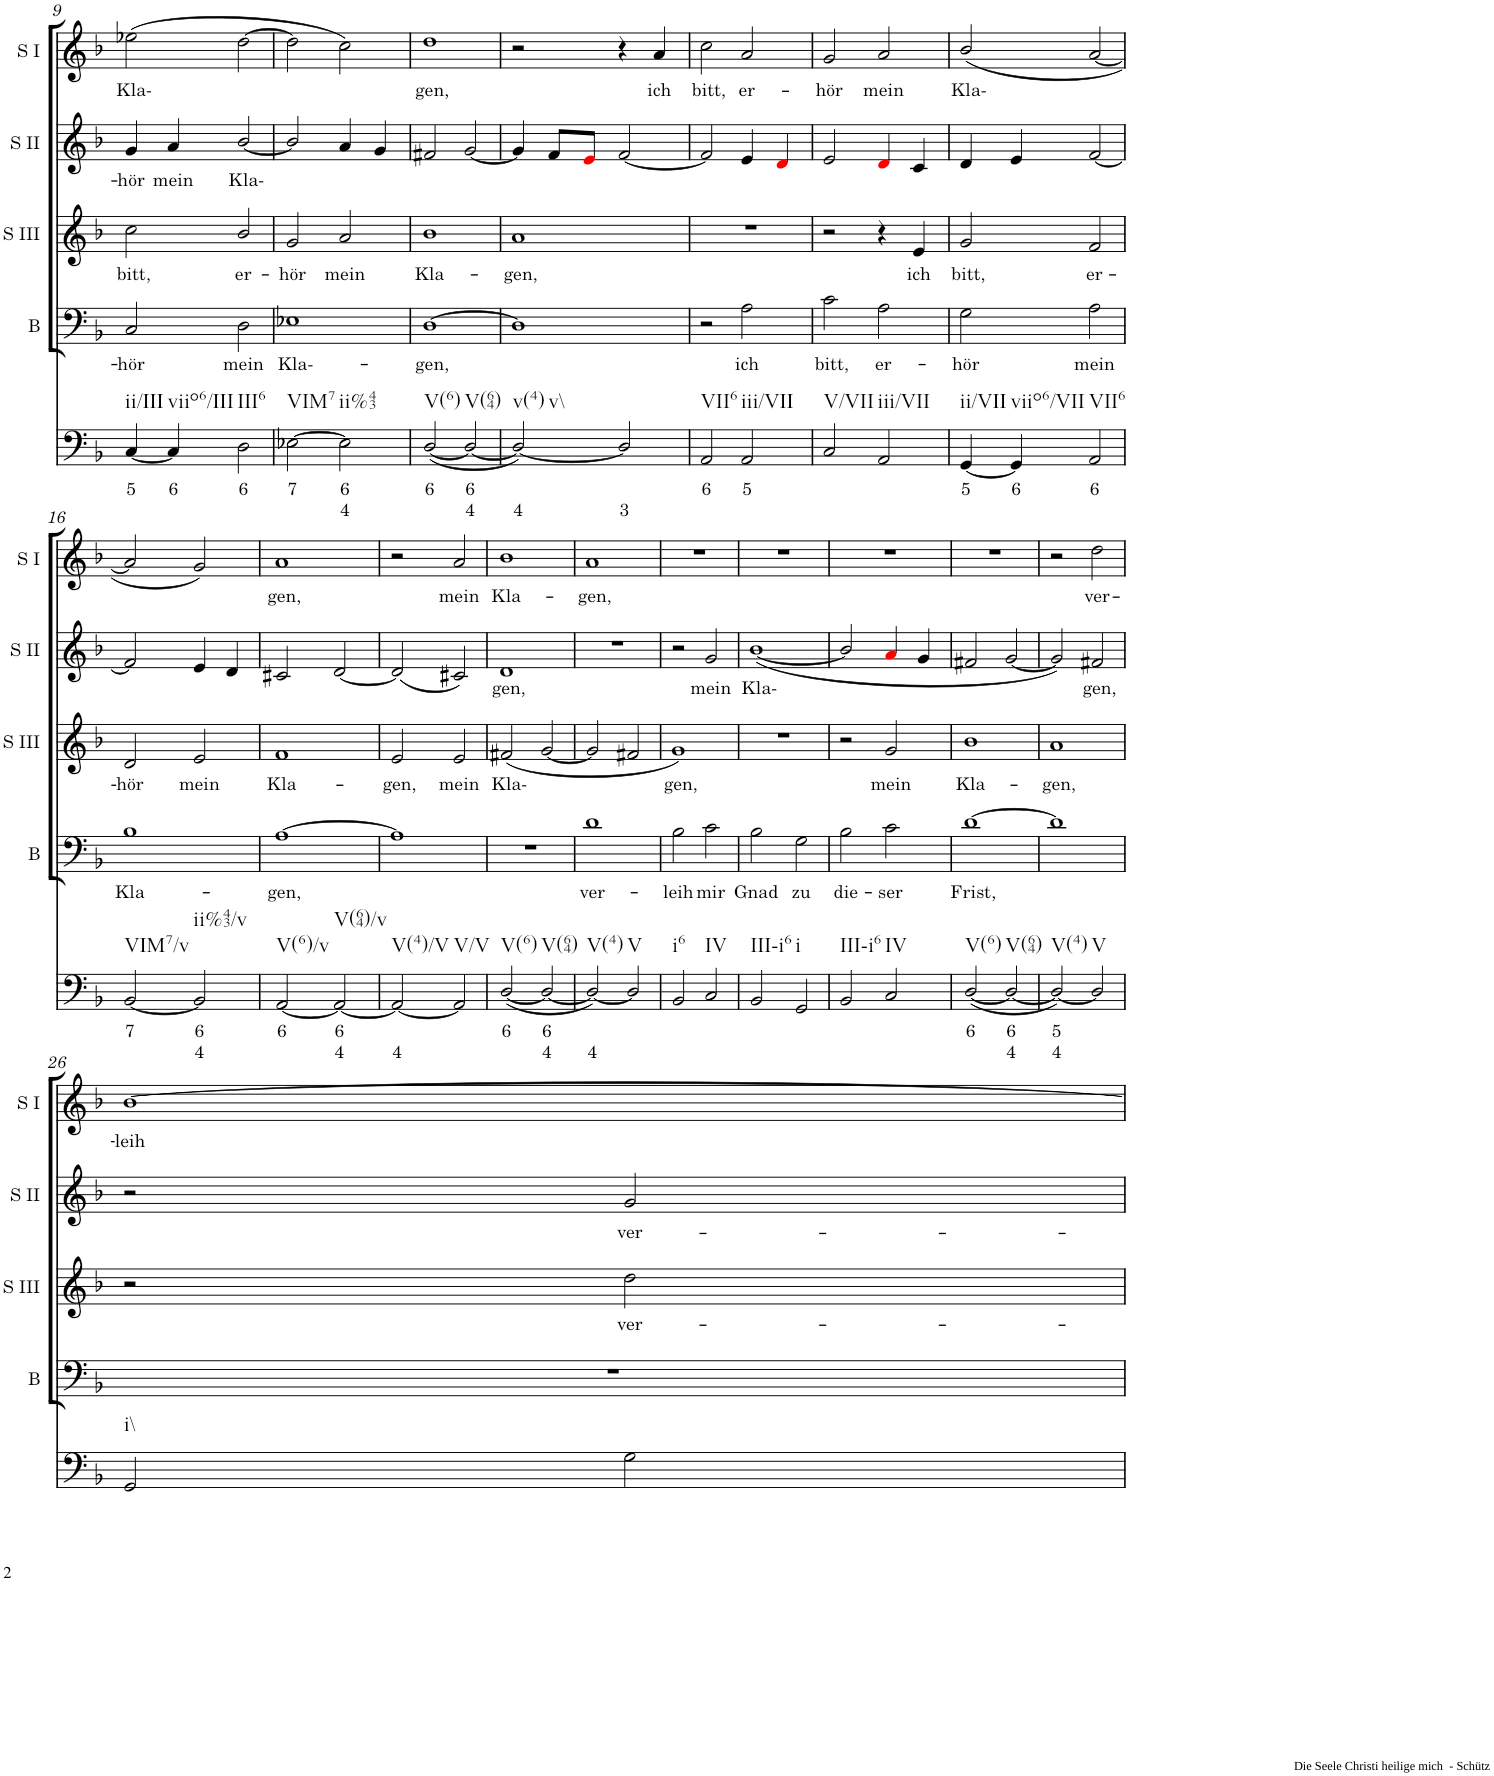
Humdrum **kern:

**kern	**text	**text	**kern	**text	**kern	**text	**kern	**text	**kern	**text
*part5	*part5	*part5	*part4	*part4	*part3	*part3	*part2	*part2	*part1	*part1
*staff5	*staff5	*staff5	*staff4	*staff4	*staff3	*staff3	*staff2	*staff2	*staff1	*staff1
*I"Continuo	*	*	*I"Bass	*	*I"Soprano III	*	*I"Soprano II	*	*I"Soprano I	*
*	*	*	*I'B	*	*I'S III	*	*I'S II	*	*I'S I	*
!!LO:PB:g=z
*clefF4	*	*	*clefF4	*	*clefG2	*	*clefG2	*	*clefG2	*
*k[b-]	*	*	*k[b-]	*	*k[b-]	*	*k[b-]	*	*k[b-]	*
*M4/4	*	*	*M4/4	*	*M4/4	*	*M4/4	*	*M4/4	*
=9	=9	=9	=9	=9	=9	=9	=9	=9	=9	=9
!LO:TX:b:t=ii/III	!	!	!	!	!	!	!	!	!	!
!	!LO:LY:b	!	!	!LO:LY:b	!	!LO:LY:b	!	!LO:LY:b	!	!LO:LY:b
[4C/	5	.	2C/	hör	2cc\	bitt,	4g/	hör	(2ee-X\	Kla-
!LO:TX:b:t=viio6/III	!	!	!	!	!	!	!	!	!	!
!	!LO:LY:b	!	!	!	!	!	!	!LO:LY:b	!	!
4C/]	6	.	.	.	.	.	4a/	mein	.	.
!LO:TX:b:t=III6	!	!	!	!	!	!	!	!	!	!
!	!LO:LY:b	!	!	!LO:LY:b	!	!LO:LY:b	!	!LO:LY:b	!	!
2D\	6	.	2D\	mein	2b-/	er-	[2b-/	Kla-	[2dd\	.
=10	=10	=10	=10	=10	=10	=10	=10	=10	=10	=10
!LO:TX:b:t=VIM7	!	!	!	!	!	!	!	!	!	!
!	!LO:LY:b	!	!	!LO:LY:b	!	!LO:LY:b	!	!	!	!
[2E-X\	7	.	1E-X	Kla--	2g/	hör	2b-/]	.	2dd\]	.
!LO:TX:b:t=ii%43	!	!	!	!	!	!	!	!	!	!
!	!LO:LY:b	!LO:LY:b	!	!	!	!LO:LY:b	!	!	!	!
2E-\]	6	4	.	.	2a/	mein	4a/	.	2cc\)	.
.	.	.	.	.	.	.	4g/	.	.	.
=11	=11	=11	=11	=11	=11	=11	=11	=11	=11	=11
!LO:TX:b:t=V(6)	!	!	!	!	!	!	!	!	!	!
!	!LO:LY:b	!	!	!LO:LY:b	!	!LO:LY:b	!	!	!	!LO:LY:b
([2D/	6	.	[1D	gen,	1b-	Kla-	2f#X/	.	1dd	gen,
!LO:TX:b:t=V(64)	!	!	!	!	!	!	!	!	!	!
!	!LO:LY:b	!LO:LY:b	!	!	!	!	!	!	!	!
2D/_	6	4	.	.	.	.	[2g/	.	.	.
=12	=12	=12	=12	=12	=12	=12	=12	=12	=12	=12
!LO:TX:b:t=v(4)	!	!	!	!	!	!	!	!	!	!
!LO:TX:b:t=v\\	!	!	!	!	!	!	!	!	!	!
!	!	!LO:LY:b	!	!	!	!LO:LY:b	!	!	!	!
2D/_)	.	4	1D]	.	1a	gen,	4g/]	.	2r	.
.	.	.	.	.	.	.	8f/L	.	.	.
.	.	.	.	.	.	.	8ei/J	.	.	.
!LO:TX:b:t=Die Seele Christi heilige mich  - Schütz	!	!	!	!	!	!	!	!	!	!
!	!	!LO:LY:b	!	!	!	!	!	!	!	!
2D/]	.	3	.	.	.	.	[2f/	.	4r	.
!	!	!	!	!	!	!	!	!	!	!LO:LY:b
.	.	.	.	.	.	.	.	.	4a/	ich
=13	=13	=13	=13	=13	=13	=13	=13	=13	=13	=13
!LO:TX:b:t=VII6	!	!	!	!	!	!	!	!	!	!
!	!LO:LY:b	!	!	!	!	!	!	!	!	!LO:LY:b
2AA/	6	.	2r	.	1r	.	2f/]	.	2cc\	bitt,
!LO:TX:b:t=iii/VII	!	!	!	!	!	!	!	!	!	!
!	!LO:LY:b	!	!	!LO:LY:b	!	!	!	!	!	!LO:LY:b
2AA/	5	.	2A\	ich	.	.	4e/	.	2a/	er-
.	.	.	.	.	.	.	4di/	.	.	.
=14	=14	=14	=14	=14	=14	=14	=14	=14	=14	=14
!LO:TX:b:t=V/VII	!	!	!	!	!	!	!	!	!	!
!	!	!	!	!LO:LY:b	!	!	!	!	!	!LO:LY:b
2C/	.	.	2c\	bitt,	2r	.	2e/	.	2g/	hör
!LO:TX:b:t=iii/VII	!	!	!	!	!	!	!	!	!	!
!	!	!	!	!LO:LY:b	!	!	!	!	!	!LO:LY:b
2AA/	.	.	2A\	er-	4r	.	4di/	.	2a/	mein
!	!	!	!	!	!	!LO:LY:b	!	!	!	!
.	.	.	.	.	4e/	ich	4c/	.	.	.
=15	=15	=15	=15	=15	=15	=15	=15	=15	=15	=15
!LO:TX:b:t=ii/VII	!	!	!	!	!	!	!	!	!	!
!	!LO:LY:b	!	!	!LO:LY:b	!	!LO:LY:b	!	!	!	!LO:LY:b
[4GG/	5	.	2G\	hör	2g/	bitt,	4d/	.	(2b-/	Kla-
!LO:TX:b:t=viio6/VII	!	!	!	!	!	!	!	!	!	!
!	!LO:LY:b	!	!	!	!	!	!	!	!	!
4GG/]	6	.	.	.	.	.	4e/	.	.	.
!LO:TX:b:t=VII6	!	!	!	!	!	!	!	!	!	!
!	!LO:LY:b	!	!	!LO:LY:b	!	!LO:LY:b	!	!	!	!
2AA/	6	.	2A\	mein	2f/	er-	[2f/	.	[2a/	.
!!LO:LB:g=z
=16	=16	=16	=16	=16	=16	=16	=16	=16	=16	=16
!LO:TX:b:t=VIM7/v	!	!	!	!	!	!	!	!	!	!
!	!LO:LY:b	!	!	!LO:LY:b	!	!LO:LY:b	!	!	!	!
[2BB-/	7	.	1B-	Kla-	2d/	hör	2f/]	.	2a/]	.
!LO:TX:b:t=ii%43/v	!	!	!	!	!	!	!	!	!	!
!	!LO:LY:b	!LO:LY:b	!	!	!	!LO:LY:b	!	!	!	!
2BB-/]	6	4	.	.	2e/	mein	4e/	.	2g/)	.
.	.	.	.	.	.	.	4d/	.	.	.
=17	=17	=17	=17	=17	=17	=17	=17	=17	=17	=17
!LO:TX:b:t=V(6)/v	!	!	!	!	!	!	!	!	!	!
!	!LO:LY:b	!	!	!LO:LY:b	!	!LO:LY:b	!	!	!	!LO:LY:b
[2AA/	6	.	[1A	gen,	1f	Kla-	2c#X/	.	1a	gen,
!LO:TX:b:t=V(64)/v	!	!	!	!	!	!	!	!	!	!
!	!LO:LY:b	!LO:LY:b	!	!	!	!	!	!	!	!
2AA/_	6	4	.	.	.	.	[2d/	.	.	.
=18	=18	=18	=18	=18	=18	=18	=18	=18	=18	=18
!LO:TX:b:t=V(4)/V	!	!	!	!	!	!	!	!	!	!
!	!	!LO:LY:b	!	!	!	!LO:LY:b	!	!	!	!
2AA/_	.	4	1A]	.	2e/	gen,	(2d/]	.	2r	.
!LO:TX:b:t=V/V	!	!	!	!	!	!	!	!	!	!
!	!	!	!	!	!	!LO:LY:b	!	!	!	!LO:LY:b
2AA/]	.	.	.	.	2e/	mein	2c#X/)	.	2a/	mein
=19	=19	=19	=19	=19	=19	=19	=19	=19	=19	=19
!LO:TX:b:t=V(6)	!	!	!	!	!	!	!	!	!	!
!	!LO:LY:b	!	!	!	!	!LO:LY:b	!	!LO:LY:b	!	!LO:LY:b
([2D/	6	.	1r	.	(2f#X/	Kla-	1d	gen,	1b-	Kla-
!LO:TX:b:t=V(64)	!	!	!	!	!	!	!	!	!	!
!	!LO:LY:b	!LO:LY:b	!	!	!	!	!	!	!	!
2D/_	6	4	.	.	[2g/	.	.	.	.	.
=20	=20	=20	=20	=20	=20	=20	=20	=20	=20	=20
!LO:TX:b:t=V(4)	!	!	!	!	!	!	!	!	!	!
!	!	!LO:LY:b	!	!LO:LY:b	!	!	!	!	!	!LO:LY:b
2D/_)	.	4	1d	ver-	2g/]	.	1r	.	1a	gen,
!LO:TX:b:t=V	!	!	!	!	!	!	!	!	!	!
2D/]	.	.	.	.	2f#X/	.	.	.	.	.
=21	=21	=21	=21	=21	=21	=21	=21	=21	=21	=21
!LO:TX:b:t=i6	!	!	!	!	!	!	!	!	!	!
!	!	!	!	!LO:LY:b	!	!LO:LY:b	!	!	!	!
2BB-/	.	.	2B-\	leih	1g)	gen,	2r	.	1r	.
!LO:TX:b:t=IV	!	!	!	!	!	!	!	!	!	!
!	!	!	!	!LO:LY:b	!	!	!	!LO:LY:b	!	!
2C/	.	.	2c\	mir	.	.	2g/	mein	.	.
=22	=22	=22	=22	=22	=22	=22	=22	=22	=22	=22
!LO:TX:b:t=III-i6	!	!	!	!	!	!	!	!	!	!
!	!	!	!	!LO:LY:b	!	!	!	!LO:LY:b	!	!
2BB-/	.	.	2B-\	Gnad	1r	.	([1b-	Kla-	1r	.
!LO:TX:b:t=i	!	!	!	!	!	!	!	!	!	!
!	!	!	!	!LO:LY:b	!	!	!	!	!	!
2GG/	.	.	2G\	zu	.	.	.	.	.	.
=23	=23	=23	=23	=23	=23	=23	=23	=23	=23	=23
!LO:TX:b:t=III-i6	!	!	!	!	!	!	!	!	!	!
!	!	!	!	!LO:LY:b	!	!	!	!	!	!
2BB-/	.	.	2B-\	die-	2r	.	2b-/]	.	1r	.
!LO:TX:b:t=IV	!	!	!	!	!	!	!	!	!	!
!	!	!	!	!LO:LY:b	!	!LO:LY:b	!	!	!	!
2C/	.	.	2c\	ser	2g/	mein	4ai/	.	.	.
.	.	.	.	.	.	.	4g/	.	.	.
=24	=24	=24	=24	=24	=24	=24	=24	=24	=24	=24
!LO:TX:b:t=V(6)	!	!	!	!	!	!	!	!	!	!
!	!LO:LY:b	!	!	!LO:LY:b	!	!LO:LY:b	!	!	!	!
([2D/	6	.	[1d	Frist,	1b-	Kla-	2f#X/	.	1r	.
!LO:TX:b:t=V(64)	!	!	!	!	!	!	!	!	!	!
!	!LO:LY:b	!LO:LY:b	!	!	!	!	!	!	!	!
2D/_	6	4	.	.	.	.	[2g/	.	.	.
=25	=25	=25	=25	=25	=25	=25	=25	=25	=25	=25
!LO:TX:b:t=V(4)	!	!	!	!	!	!	!	!	!	!
!	!LO:LY:b	!LO:LY:b	!	!	!	!LO:LY:b	!	!	!	!
2D/_)	5	4	1d]	.	1a	gen,	2g/])	.	2r	.
!LO:TX:b:t=V	!	!	!	!	!	!	!	!	!	!
!	!	!	!	!	!	!	!	!LO:LY:b	!	!LO:LY:b
2D/]	.	.	.	.	.	.	2f#X/	gen,	2dd\	ver-
!!LO:LB:g=z
=26	=26	=26	=26	=26	=26	=26	=26	=26	=26	=26
!LO:TX:b:t=i\\	!	!	!	!	!	!	!	!	!	!
!	!	!	!	!	!	!	!	!	!	!LO:LY:b
2GG/	.	.	1r	.	2r	.	2r	.	[1b-	leih
!	!	!	!	!	!	!LO:LY:b	!	!LO:LY:b	!	!
2G\	.	.	.	.	2dd\	ver-	2g/	ver-	.	.
=	=	=	=	=	=	=	=	=	=	=
*-	*-	*-	*-	*-	*-	*-	*-	*-	*-	*-
